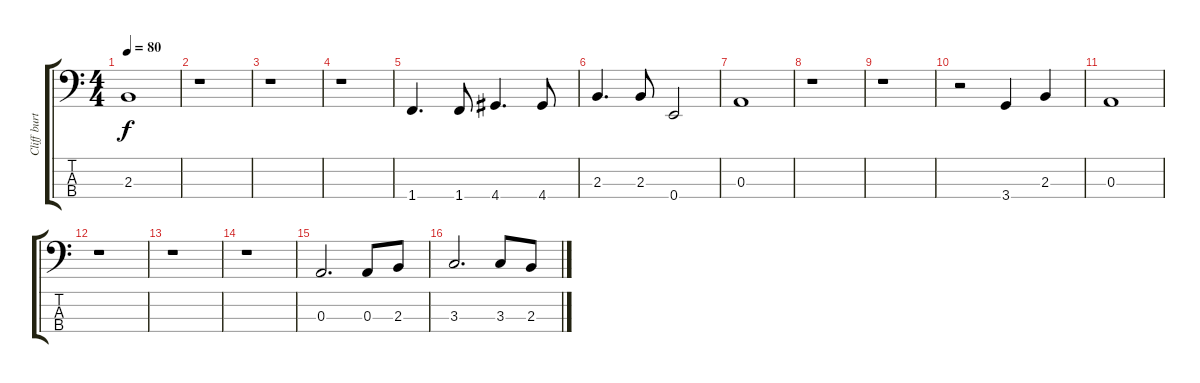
\track ("Cliff burton" "Cliff burt") {instrument electricbassfinger}
\staff {score tabs}
\tuning (G2 D2 A1 E1) {hide}
\ts (4 4)
\tempo 80
\clef f4
\ks c
2.3.1{dy f} |
r.1 |
r.1 |
r.1 |
1.4.4{d} 1.4.8 4.4.4{d} 4.4.8 |
2.3.4{d} 2.3.8 0.4.2 |
0.3.1 |
r.1 |
r.1 |
r.2 3.4.4 2.3.4 |
0.3.1 |
r.1 |
r.1 |
r.1 |
0.3.2{d} 0.3.8 2.3.8 |
3.3.2{d} 3.3.8 2.3.8
